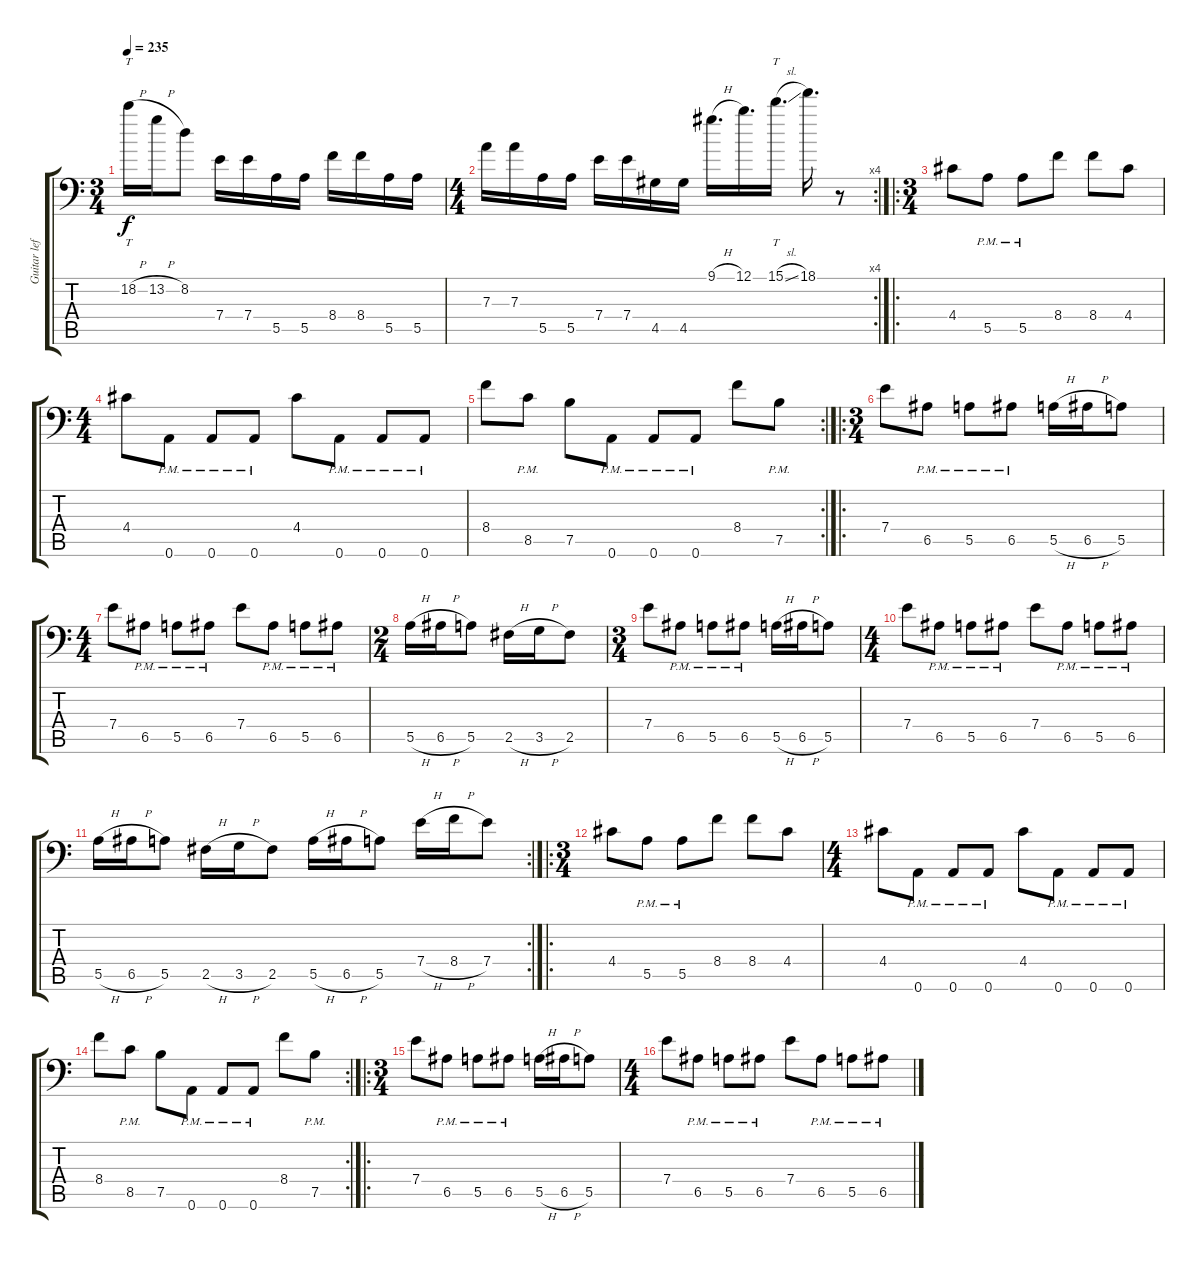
\track ("Guitar left channel" "Guitar lef") {instrument distortionguitar}
\staff {score tabs}
\tuning (B3 Gb3 D3 A2 E2 A1) {hide}
\ts (3 4)
\tempo 235
\clef f4
\ks c
18.2{h}.16{tt dy f} 13.2{h}.16 8.2.8 7.4.16 7.4.16 5.5.16 5.5.16 8.4.16 8.4.16 5.5.16 5.5.16 |
\rc 4
\ts (4 4)
7.3.16 7.3.16 5.5.16 5.5.16 7.4.16 7.4.16 4.5.16 4.5.16 9.1{h}.16{d} 12.1.16{d} 15.1{sl}.16{tt d} 18.1.16{d} r.8 |
\ro
\ts (3 4)
4.4.8 5.5{pm}.8 5.5{pm}.8 8.4.8 8.4.8 4.4.8 |
\ts (4 4)
4.4.8 0.6{pm}.8 0.6{pm}.8 0.6{pm}.8 4.4.8 0.6{pm}.8 0.6{pm}.8 0.6{pm}.8 |
\rc 2
8.4.8 8.5{pm}.8 7.5.8 0.6{pm}.8 0.6{pm}.8 0.6{pm}.8 8.4.8 7.5{pm}.8 |
\ro
\ts (3 4)
7.4.8 6.5{pm}.8 5.5{pm}.8 6.5{pm}.8 5.5{h}.16 6.5{h}.16 5.5.8 |
\ts (4 4)
7.4.8 6.5{pm}.8 5.5{pm}.8 6.5{pm}.8 7.4.8 6.5{pm}.8 5.5{pm}.8 6.5{pm}.8 |
\ts (2 4)
5.5{h}.16 6.5{h}.16 5.5.8 2.5{h}.16 3.5{h}.16 2.5.8 |
\ts (3 4)
7.4.8 6.5{pm}.8 5.5{pm}.8 6.5{pm}.8 5.5{h}.16 6.5{h}.16 5.5.8 |
\ts (4 4)
7.4.8 6.5{pm}.8 5.5{pm}.8 6.5{pm}.8 7.4.8 6.5{pm}.8 5.5{pm}.8 6.5{pm}.8 |
\rc 2
5.5{h}.16 6.5{h}.16 5.5.8 2.5{h}.16 3.5{h}.16 2.5.8 5.5{h}.16 6.5{h}.16 5.5.8 7.4{h}.16 8.4{h}.16 7.4.8 |
\ro
\ts (3 4)
4.4.8 5.5{pm}.8 5.5{pm}.8 8.4.8 8.4.8 4.4.8 |
\ts (4 4)
4.4.8 0.6{pm}.8 0.6{pm}.8 0.6{pm}.8 4.4.8 0.6{pm}.8 0.6{pm}.8 0.6{pm}.8 |
\rc 2
8.4.8 8.5{pm}.8 7.5.8 0.6{pm}.8 0.6{pm}.8 0.6{pm}.8 8.4.8 7.5{pm}.8 |
\ro
\ts (3 4)
7.4.8 6.5{pm}.8 5.5{pm}.8 6.5{pm}.8 5.5{h}.16 6.5{h}.16 5.5.8 |
\ts (4 4)
7.4.8 6.5{pm}.8 5.5{pm}.8 6.5{pm}.8 7.4.8 6.5{pm}.8 5.5{pm}.8 6.5{pm}.8
